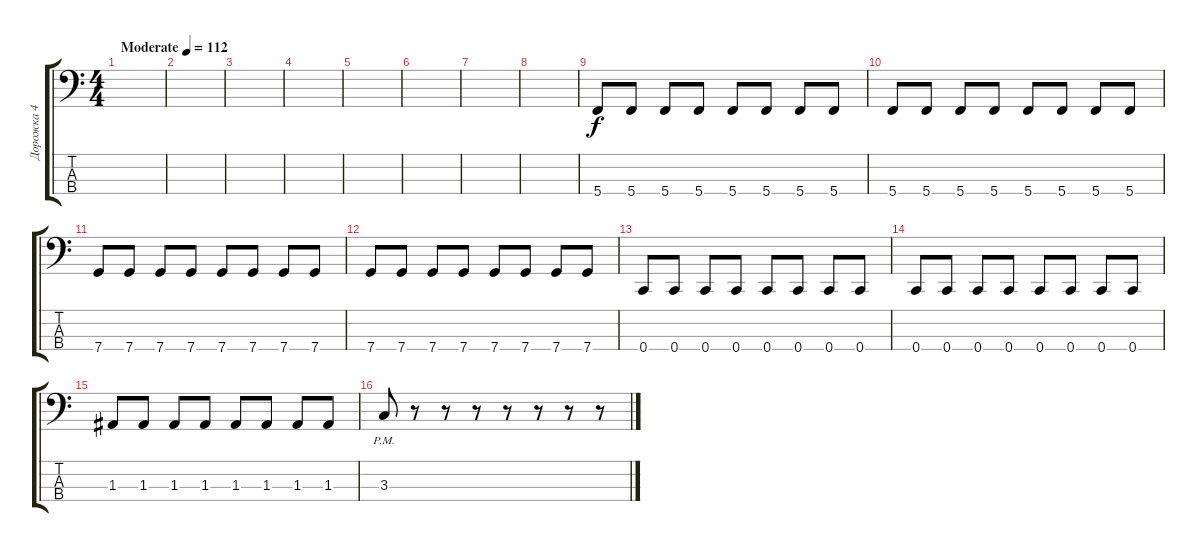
\track ("Дорожка 4" "Дорожка 4") {instrument electricbassfinger}
\staff {score tabs}
\tuning (G2 D2 A1 C1) {hide}
\ts (4 4)
\tempo (112 "Moderate")
\clef f4
\ks c
|
|
|
|
|
|
|
|
5.4.8 5.4.8 5.4.8 5.4.8 5.4.8 5.4.8 5.4.8 5.4.8 |
5.4.8 5.4.8 5.4.8 5.4.8 5.4.8 5.4.8 5.4.8 5.4.8 |
7.4.8 7.4.8 7.4.8 7.4.8 7.4.8 7.4.8 7.4.8 7.4.8 |
7.4.8 7.4.8 7.4.8 7.4.8 7.4.8 7.4.8 7.4.8 7.4.8 |
0.4.8 0.4.8 0.4.8 0.4.8 0.4.8 0.4.8 0.4.8 0.4.8 |
0.4.8 0.4.8 0.4.8 0.4.8 0.4.8 0.4.8 0.4.8 0.4.8 |
1.3.8 1.3.8 1.3.8 1.3.8 1.3.8 1.3.8 1.3.8 1.3.8 |
3.3{pm}.8 r.8 r.8 r.8 r.8 r.8 r.8 r.8
